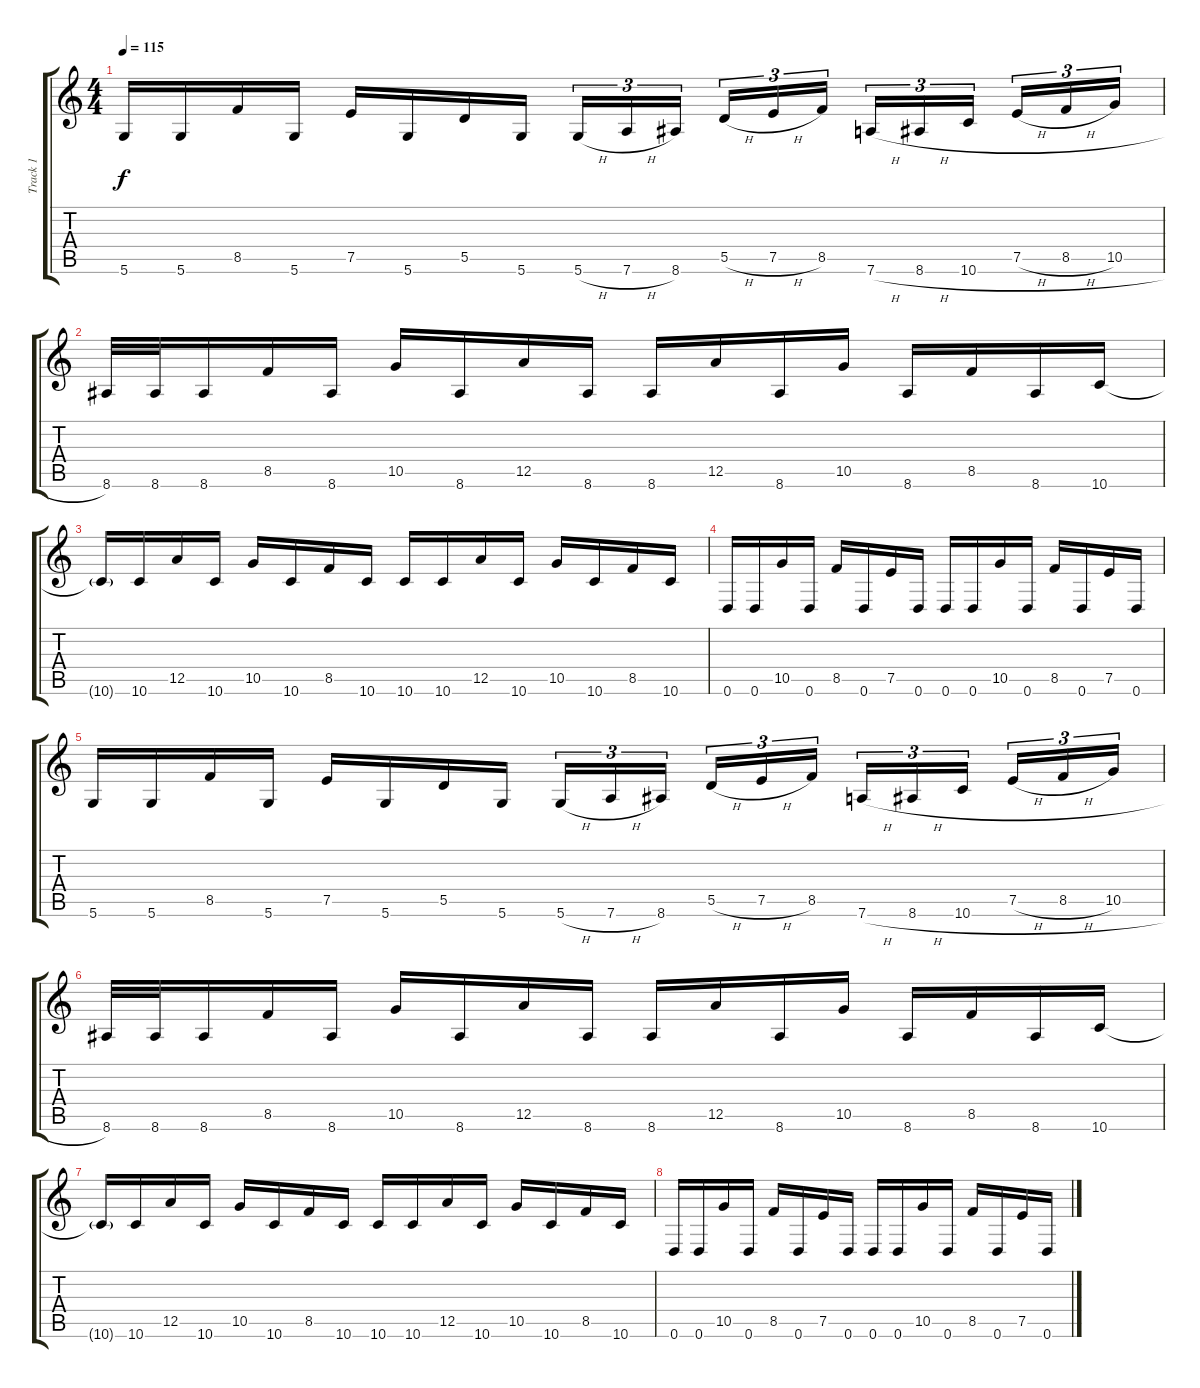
\track ("Track 1" "Track 1") {instrument distortionguitar}
\staff {score tabs}
\tuning (E4 B3 G3 D3 A2 D2) {hide}
\ts (4 4)
\tempo 115
\clef g2
\ks c
5.6.16{dy f} 5.6.16 8.5.16 5.6.16 7.5.16 5.6.16 5.5.16 5.6.16 5.6{h}.16{tu (3 2)} 7.6{h}.16{tu (3 2)} 8.6.16{tu (3 2)} 5.5{h}.16{tu (3 2)} 7.5{h}.16{tu (3 2)} 8.5.16{tu (3 2)} 7.6{h}.16{tu (3 2)} 8.6{h}.16{tu (3 2)} 10.6{h}.16{tu (3 2)} 7.5{h}.16{tu (3 2)} 8.5{h}.16{tu (3 2)} 10.5.16{tu (3 2)} |
8.6.32 8.6.32 8.6.16 8.5.16 8.6.16 10.5.16 8.6.16 12.5.16 8.6.16 8.6.16 12.5.16 8.6.16 10.5.16 8.6.16 8.5.16 8.6.16 10.6.16 |
10.6{g t}.16 10.6.16 12.5.16 10.6.16 10.5.16 10.6.16 8.5.16 10.6.16 10.6.16 10.6.16 12.5.16 10.6.16 10.5.16 10.6.16 8.5.16 10.6.16 |
0.6.16 0.6.16 10.5.16 0.6.16 8.5.16 0.6.16 7.5.16 0.6.16 0.6.16 0.6.16 10.5.16 0.6.16 8.5.16 0.6.16 7.5.16 0.6.16 |
5.6.16 5.6.16 8.5.16 5.6.16 7.5.16 5.6.16 5.5.16 5.6.16 5.6{h}.16{tu (3 2)} 7.6{h}.16{tu (3 2)} 8.6.16{tu (3 2)} 5.5{h}.16{tu (3 2)} 7.5{h}.16{tu (3 2)} 8.5.16{tu (3 2)} 7.6{h}.16{tu (3 2)} 8.6{h}.16{tu (3 2)} 10.6{h}.16{tu (3 2)} 7.5{h}.16{tu (3 2)} 8.5{h}.16{tu (3 2)} 10.5.16{tu (3 2)} |
8.6.32 8.6.32 8.6.16 8.5.16 8.6.16 10.5.16 8.6.16 12.5.16 8.6.16 8.6.16 12.5.16 8.6.16 10.5.16 8.6.16 8.5.16 8.6.16 10.6.16 |
10.6{g t}.16 10.6.16 12.5.16 10.6.16 10.5.16 10.6.16 8.5.16 10.6.16 10.6.16 10.6.16 12.5.16 10.6.16 10.5.16 10.6.16 8.5.16 10.6.16 |
0.6.16 0.6.16 10.5.16 0.6.16 8.5.16 0.6.16 7.5.16 0.6.16 0.6.16 0.6.16 10.5.16 0.6.16 8.5.16 0.6.16 7.5.16 0.6.16
